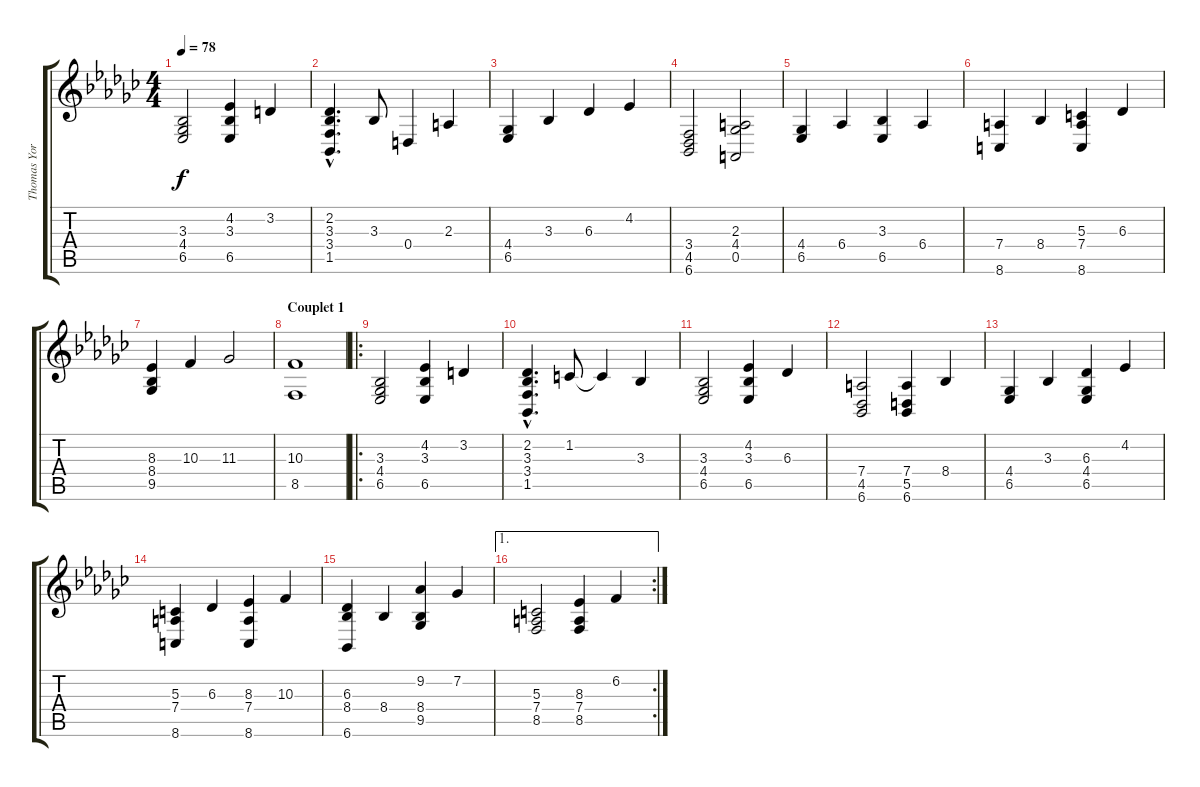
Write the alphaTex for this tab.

\track ("Thomas Yorke (piano)" "Thomas Yor") {instrument acousticgrandpiano}
\staff {score tabs}
\tuning (E4 B3 G3 D3 A2 E2) {hide}
\ts (4 4)
\tempo 78
\clef g2
\ks gb
(3.3 4.4 6.5).2{dy f instrument acousticgrandpiano} (4.2 3.3 6.5).4 3.2.4 |
(2.2{hac} 3.3{hac} 3.4{hac} 1.5{hac}).4{d} 3.3.8 0.4.4 2.3.4 |
(4.4 6.5).4 3.3.4 6.3.4 4.2.4 |
(3.4 4.5 6.6).2 (2.3 4.4 0.5).2 |
(4.4 6.5).4 6.4.4 (3.3 6.5).4 6.4.4 |
(7.4 8.6).4 8.4.4 (5.3 7.4 8.6).4 6.3.4 |
(8.3 8.4 9.5).4 10.3.4 11.3.2 |
\section ("" "Couplet 1")
(10.3 8.5).1 |
\ro
(3.3 4.4 6.5).2 (4.2 3.3 6.5).4 3.2.4 |
(2.2{hac} 3.3{hac} 3.4{hac} 1.5{hac}).4{d} 1.2.8 1.2{t}.4 3.3.4 |
(3.3 4.4 6.5).2 (4.2 3.3 6.5).4 6.3.4 |
(7.4 4.5 6.6).2 (7.4 5.5 6.6).4 8.4.4 |
(4.4 6.5).4 3.3.4 (6.3 4.4 6.5).4 4.2.4 |
(5.3 7.4 8.6).4 6.3.4 (8.3 7.4 8.6).4 10.3.4 |
(6.3 8.4 6.6).4 8.4.4 (9.2 8.4 9.5).4 7.2.4 |
\ae 1
\rc 2
(5.3 7.4 8.5).2 (8.3 7.4 8.5).4 6.2.4
